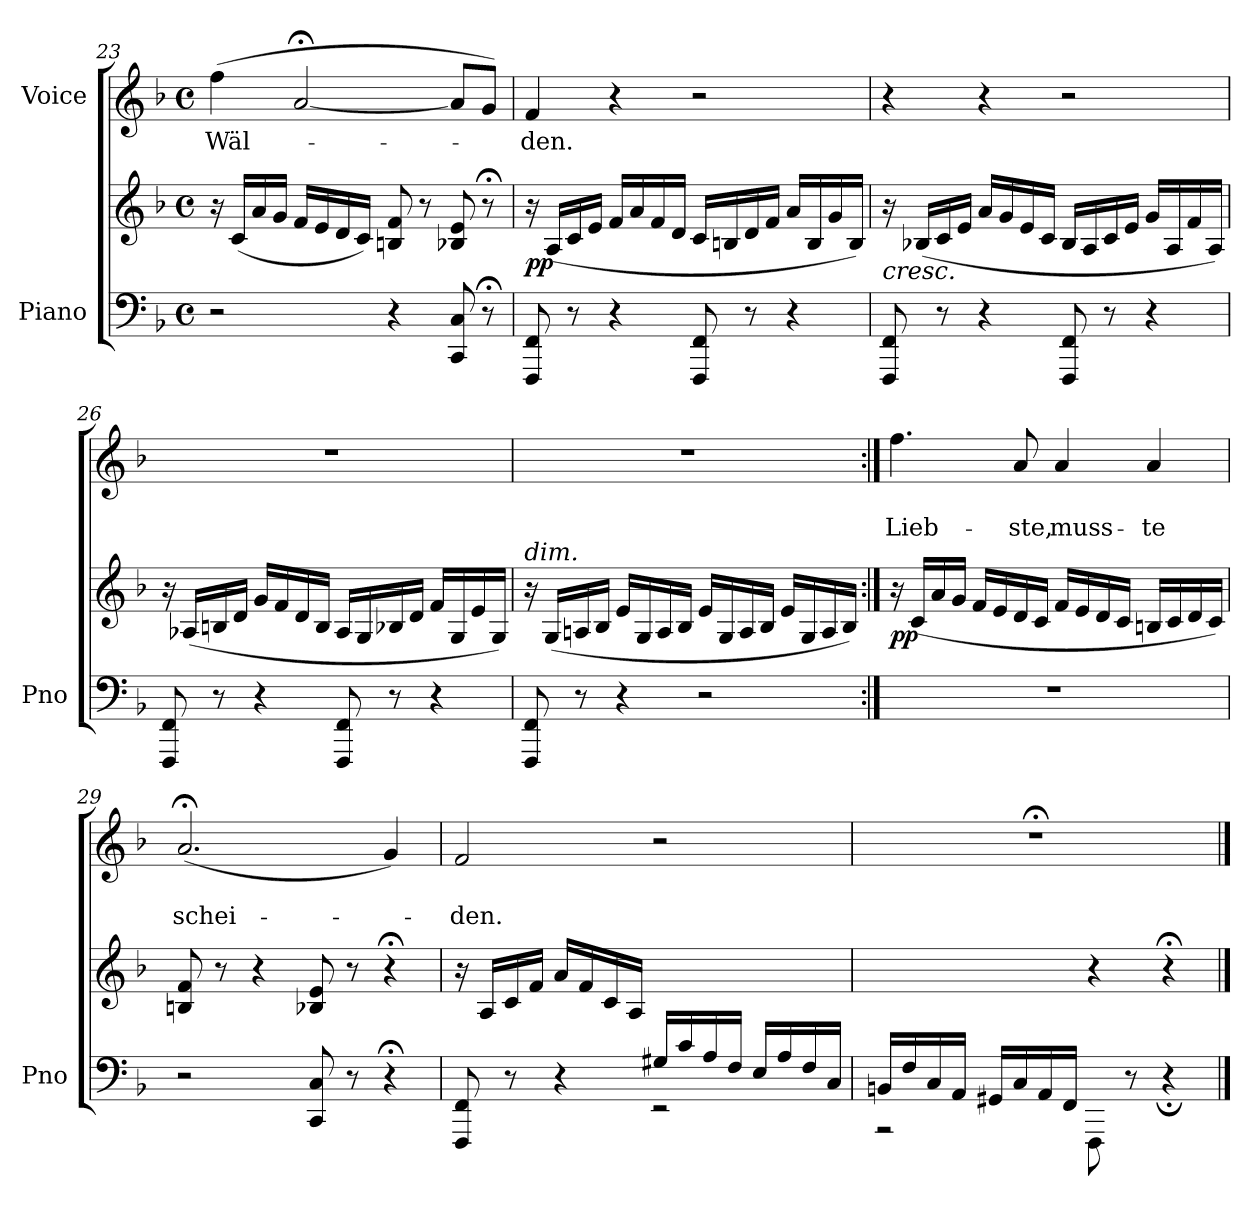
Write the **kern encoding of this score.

**kern	**kern	**dynam	**kern	**text	**text
*part2	*part2	*part2	*part1	*part1	*part1
*staff3	*staff2	*staff2/3	*staff1	*staff1	*staff1
*I"Piano	*	*	*I"Voice	*	*
*I'Pno	*	*	*	*	*
*clefF4	*clefG2	*	*clefG2	*	*
*k[b-]	*k[b-]	*	*k[b-]	*	*
*M4/4	*M4/4	*	*M4/4	*	*
*met(c)	*met(c)	*	*met(c)	*	*
=23	=23	=23	=23	=23	=23
2r	16r	.	(<4ff\	Wäl-	.
.	(16c/LL	.	.	.	.
.	16a/	.	.	.	.
.	16g/JJ	.	.	.	.
.	16f/LL	.	[2a;</	.	.
.	16e/	.	.	.	.
.	16d/	.	.	.	.
.	16c/JJ)	.	.	.	.
4r	8Bn/ 8f/	.	.	.	.
.	8r	.	.	.	.
8CC/ 8C/	8B-X/ 8e/	.	8a/L]	.	.
8r;<	8r;<	.	8g/J)	.	.
=24	=24	=24	=24	=24	=24
!	!	!LO:DY:b	!	!	!
8FFF/ 8FF/	16r	pp	4f/	-den.	.
.	(16A/LL	.	.	.	.
8r	16c/	.	.	.	.
.	16e/JJ	.	.	.	.
4r	16f/LL	.	4r	.	.
.	16a/	.	.	.	.
.	16f/	.	.	.	.
.	16d/JJ	.	.	.	.
8FFF/ 8FF/	16c/LL	.	2r	.	.
.	16Bn/	.	.	.	.
8r	16d/	.	.	.	.
.	16f/JJ	.	.	.	.
4r	16a/LL	.	.	.	.
.	16B/	.	.	.	.
.	16g/	.	.	.	.
.	16B/JJ)	.	.	.	.
=25	=25	=25	=25	=25	=25
!	!LO:TX:b:i:t=cresc.	!	!	!	!
8FFF/ 8FF/	16r	.	4r	.	.
.	(16B-X/LL	.	.	.	.
8r	16c/	.	.	.	.
.	16e/JJ	.	.	.	.
4r	16a/LL	.	4r	.	.
.	16g/	.	.	.	.
.	16e/	.	.	.	.
.	16c/JJ	.	.	.	.
8FFF/ 8FF/	16B-/LL	.	2r	.	.
.	16A/	.	.	.	.
8r	16c/	.	.	.	.
.	16e/JJ	.	.	.	.
4r	16g/LL	.	.	.	.
.	16A/	.	.	.	.
.	16f/	.	.	.	.
.	16A/JJ)	.	.	.	.
=26	=26	=26	=26	=26	=26
8FFF/ 8FF/	16r	.	1r	.	.
.	(16A-X/LL	.	.	.	.
8r	16Bn/	.	.	.	.
.	16d/JJ	.	.	.	.
4r	16g/LL	.	.	.	.
.	16f/	.	.	.	.
.	16d/	.	.	.	.
.	16B/JJ	.	.	.	.
8FFF/ 8FF/	16A-/LL	.	.	.	.
.	16G/	.	.	.	.
8r	16B-X/	.	.	.	.
.	16d/JJ	.	.	.	.
4r	16f/LL	.	.	.	.
.	16G/	.	.	.	.
.	16e/	.	.	.	.
.	16G/JJ)	.	.	.	.
=27	=27	=27	=27	=27	=27
!	!LO:TX:a:i:t=dim.	!	!	!	!
8FFF/ 8FF/	16r	.	1r	.	.
.	(16G/LL	.	.	.	.
8r	16An/	.	.	.	.
.	16B-/JJ	.	.	.	.
4r	16e/LL	.	.	.	.
.	16G/	.	.	.	.
.	16A/	.	.	.	.
.	16B-/JJ	.	.	.	.
2r	16e/LL	.	.	.	.
.	16G/	.	.	.	.
.	16A/	.	.	.	.
.	16B-/JJ	.	.	.	.
.	16e/LL	.	.	.	.
.	16G/	.	.	.	.
.	16A/	.	.	.	.
.	16B-/JJ)	.	.	.	.
=28:|!	=28:|!	=28:|!	=28:|!	=28:|!	=28:|!
!	!	!LO:DY:b	!	!	!
1r	16r	pp	4.ff\	.	Lieb-
.	(16c/LL	.	.	.	.
.	16a/	.	.	.	.
.	16g/JJ	.	.	.	.
.	16f/LL	.	.	.	.
.	16e/	.	.	.	.
.	16d/	.	8a/	.	-ste,
.	16c/JJ	.	.	.	.
.	16f/LL	.	4a/	.	muss-
.	16e/	.	.	.	.
.	16d/	.	.	.	.
.	16c/JJ	.	.	.	.
.	16Bn/LL	.	4a/	.	-te
.	16c/	.	.	.	.
.	16d/	.	.	.	.
.	16c/JJ)	.	.	.	.
=29	=29	=29	=29	=29	=29
2r	8Bn/ 8f/	.	(2.a;</	.	schei-
.	8r	.	.	.	.
.	4r	.	.	.	.
8CC/ 8C/	8B-X/ 8e/	.	.	.	.
8r	8r	.	.	.	.
4r;<	4r;<	.	4g/)	.	.
=30	=30	=30	=30	=30	=30
*^	*	*	*	*	*
2ryy	8FFF/ 8FF/	16r	.	2f/	.	-den.
.	.	(<16A/LL	.	.	.	.
.	8r	16c/	.	.	.	.
.	.	16f/JJ	.	.	.	.
.	4r	16a/LL	.	.	.	.
.	.	16f/	.	.	.	.
.	.	16c/	.	.	.	.
.	.	16A/JJ	.	.	.	.
16G#X/LL	2r	2ryy	.	2r	.	.
16c/	.	.	.	.	.	.
16A/	.	.	.	.	.	.
16F/JJ	.	.	.	.	.	.
16E/LL	.	.	.	.	.	.
16A/	.	.	.	.	.	.
16F/	.	.	.	.	.	.
16C/JJ	.	.	.	.	.	.
=31	=31	=31	=31	=31	=31	=31
16BBn/LL	2r	2ryy	.	1r;<	.	.
16F/	.	.	.	.	.	.
16C/	.	.	.	.	.	.
16AA/JJ	.	.	.	.	.	.
16GG#X/LL	.	.	.	.	.	.
16C/	.	.	.	.	.	.
16AA/	.	.	.	.	.	.
16FF/JJ)	.	.	.	.	.	.
2ryy	8FFF\	4r	.	.	.	.
.	8r	.	.	.	.	.
.	4r;	4r;<	.	.	.	.
*v	*v	*	*	*	*	*
==	==	==	==	==	==
*-	*-	*-	*-	*-	*-
